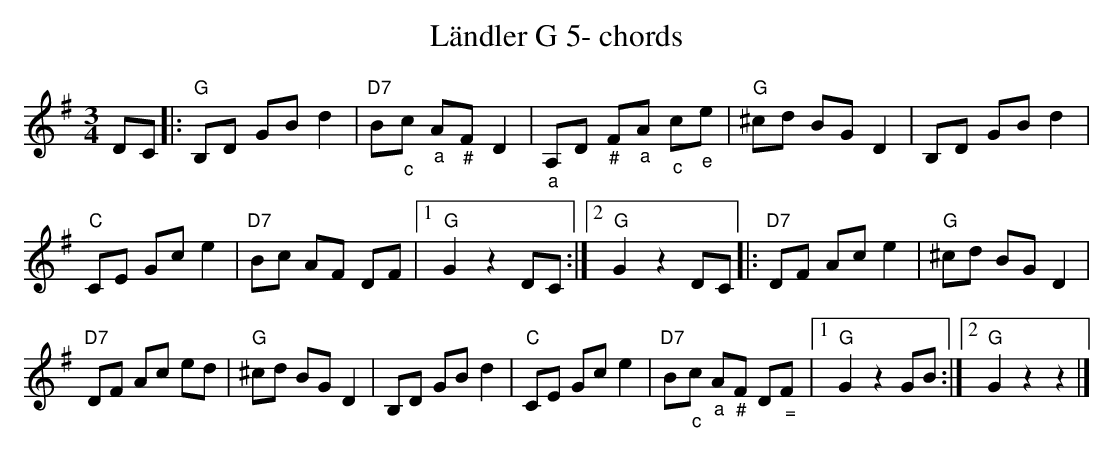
X:1
T:L\"andler G 5- chords
M:3/4
L:1/8
K:Gmaj%%MIDI gchordon
DC |: "G"B,D GBd2 | "D7"B"_c"c "_a"A"_#"FD2 | "_a"A,D "_#"F"_a"A "_c"c"_e"e | "G"^cd BGD2 | B,D GBd2 |
"C"CE Gce2 | "D7"Bc AF DF |1 "G"G2z2DC :|2 "G"G2z2DC |: "D7"DF Ace2 | "G"^cd BGD2 |
"D7"DF Ac ed | "G"^cd BGD2 | B,D GBd2 | "C"CE Gce2 | "D7"B"_c"c "_a"A"_#"F D"_ ="F |1 "G"G2z2GB :|2 "G"G2z2z2 |]
